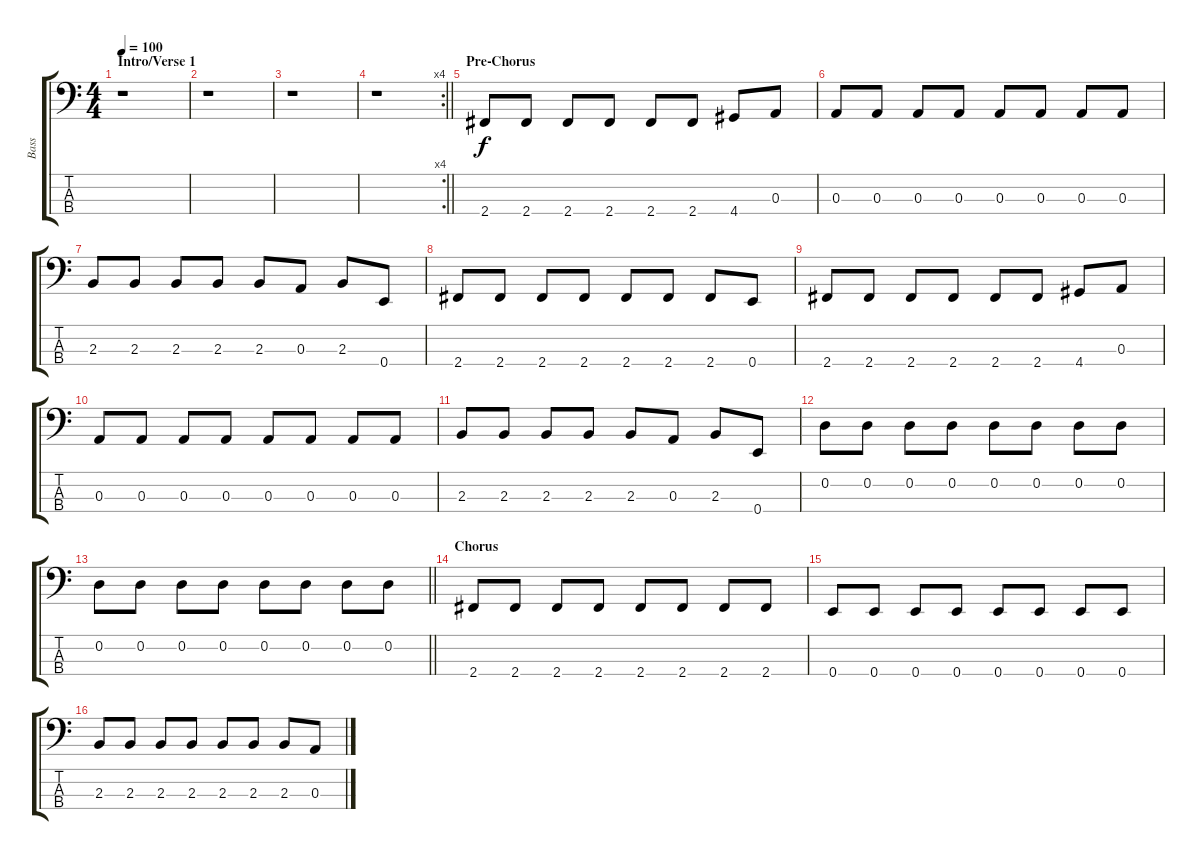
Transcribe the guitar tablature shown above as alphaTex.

\track ("Bass" "Bass") {instrument electricbasspick}
\staff {score tabs}
\tuning (G2 D2 A1 E1) {hide}
\ts (4 4)
\section ("" "Intro/Verse 1")
\tempo 100
\clef f4
\ks c
r.1{dy f instrument electricbasspick} |
r.1 |
r.1 |
\rc 4
\barLineRight lightlight
r.1 |
\section ("" "Pre-Chorus")
2.4.8 2.4.8 2.4.8 2.4.8 2.4.8 2.4.8 4.4.8 0.3.8 |
0.3.8 0.3.8 0.3.8 0.3.8 0.3.8 0.3.8 0.3.8 0.3.8 |
2.3.8 2.3.8 2.3.8 2.3.8 2.3.8 0.3.8 2.3.8 0.4.8 |
2.4.8 2.4.8 2.4.8 2.4.8 2.4.8 2.4.8 2.4.8 0.4.8 |
2.4.8 2.4.8 2.4.8 2.4.8 2.4.8 2.4.8 4.4.8 0.3.8 |
0.3.8 0.3.8 0.3.8 0.3.8 0.3.8 0.3.8 0.3.8 0.3.8 |
2.3.8 2.3.8 2.3.8 2.3.8 2.3.8 0.3.8 2.3.8 0.4.8 |
0.2.8 0.2.8 0.2.8 0.2.8 0.2.8 0.2.8 0.2.8 0.2.8 |
\barLineRight lightlight
0.2.8 0.2.8 0.2.8 0.2.8 0.2.8 0.2.8 0.2.8 0.2.8 |
\section ("" "Chorus")
2.4.8 2.4.8 2.4.8 2.4.8 2.4.8 2.4.8 2.4.8 2.4.8 |
0.4.8 0.4.8 0.4.8 0.4.8 0.4.8 0.4.8 0.4.8 0.4.8 |
2.3.8 2.3.8 2.3.8 2.3.8 2.3.8 2.3.8 2.3.8 0.3.8
